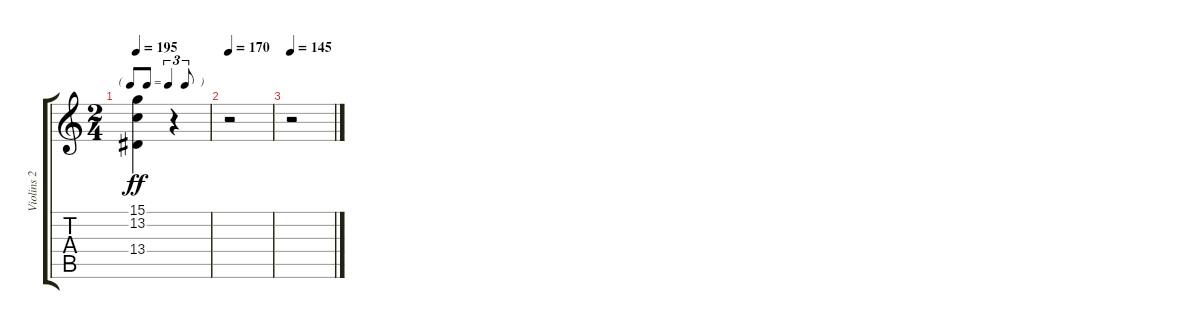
\track ("Violins 2" "Violins 2") {instrument stringensemble1}
\staff {score tabs}
\tuning (E4 B3 G3 D3 A2 E2) {hide}
\ts (2 4)
\tf triplet8th
\tempo 195
\clef g2
\ks c
(15.1 13.2 13.4).4{dy ff} r.4 |
\tempo 170
r.2 |
\tempo 145
r.2
